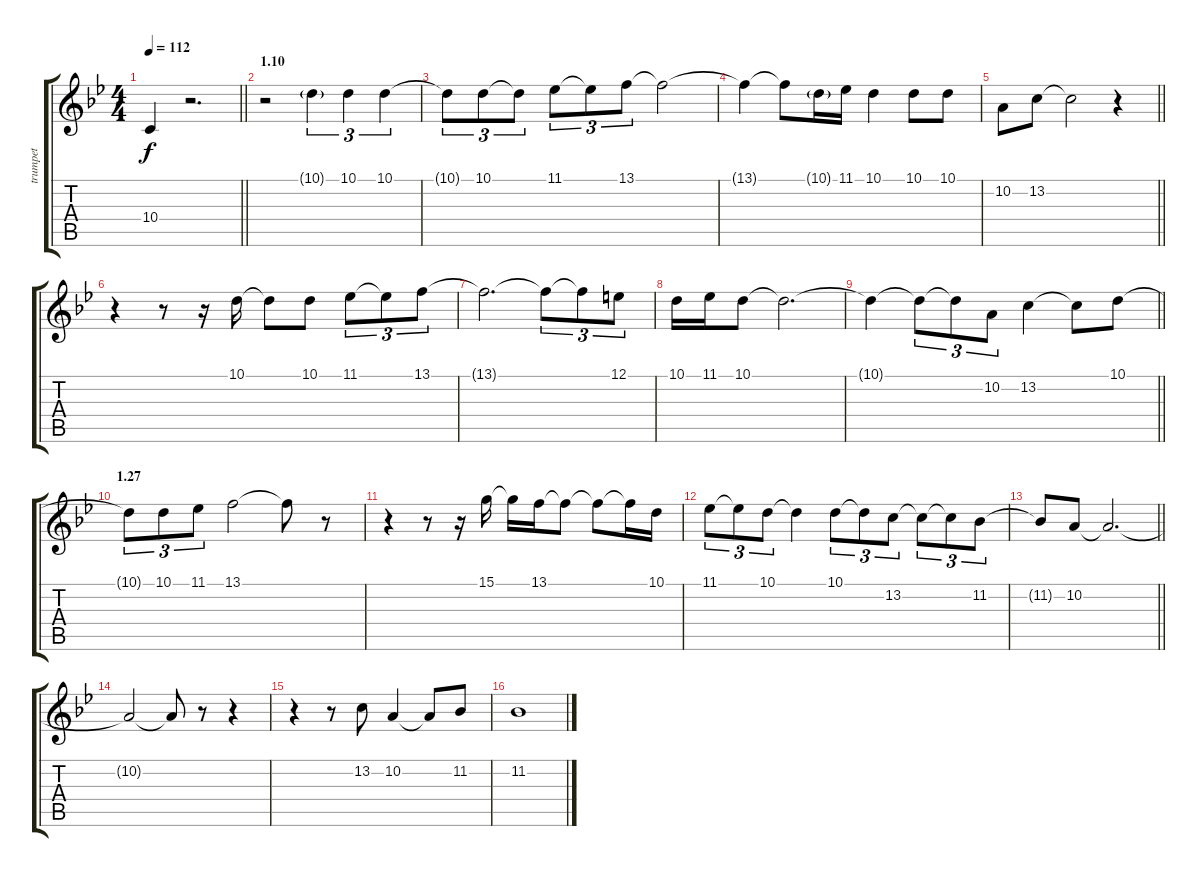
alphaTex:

\track ("trumpet" "trumpet") {instrument trumpet}
\staff {score tabs}
\tuning (E4 B3 G3 D3 A2 E2) {hide}
\ts (4 4)
\tempo 112
\clef g2
\barLineRight lightlight
\ks bb
10.4{t}.4{dy f} r.2{d} |
\section ("" "1.10")
r.2 10.1{g}.4{tu (3 2)} 10.1.4{tu (3 2)} 10.1.4{tu (3 2)} |
10.1{t}.8{tu (3 2)} 10.1.8{tu (3 2)} 10.1{t}.8{tu (3 2)} 11.1.8{tu (3 2)} 11.1{t}.8{tu (3 2)} 13.1.8{tu (3 2)} 13.1{t}.2 |
13.1{t}.4 13.1{t}.8 10.1{g}.16 11.1.16 10.1.4 10.1.8 10.1.8 |
\barLineRight lightlight
10.2.8 13.2.8 13.2{t}.2 r.4 |
r.4 r.8 r.16 10.1.16 10.1{t}.8 10.1.8 11.1.8{tu (3 2)} 11.1{t}.8{tu (3 2)} 13.1.8{tu (3 2)} |
13.1{t}.2{d} 13.1{t}.8{tu (3 2)} 13.1{t}.8{tu (3 2)} 12.1.8{tu (3 2)} |
10.1.16 11.1.16 10.1.8 10.1{t}.2{d} |
\barLineRight lightlight
10.1{t}.4 10.1{t}.8{tu (3 2)} 10.1{t}.8{tu (3 2)} 10.2.8{tu (3 2)} 13.2.4 13.2{t}.8 10.1.8 |
\section ("" "1.27")
10.1{t}.8{tu (3 2)} 10.1.8{tu (3 2)} 11.1.8{tu (3 2)} 13.1.2 13.1{t}.8 r.8 |
r.4 r.8 r.16 15.1.16 15.1{t}.16 13.1.16 13.1{t}.8 13.1{t}.8 13.1{t}.16 10.1.16 |
11.1.8{tu (3 2)} 11.1{t}.8{tu (3 2)} 10.1.8{tu (3 2)} 10.1{t}.4 10.1.8{tu (3 2)} 10.1{t}.8{tu (3 2)} 13.2.8{tu (3 2)} 13.2{t}.8{tu (3 2)} 13.2{t}.8{tu (3 2)} 11.2.8{tu (3 2)} |
\barLineRight lightlight
11.2{t}.8 10.2.8 10.2{t}.2{d} |
10.2{t}.2 10.2{t}.8 r.8 r.4 |
r.4 r.8 13.2.8 10.2.4 10.2{t}.8 11.2.8 |
11.2.1
